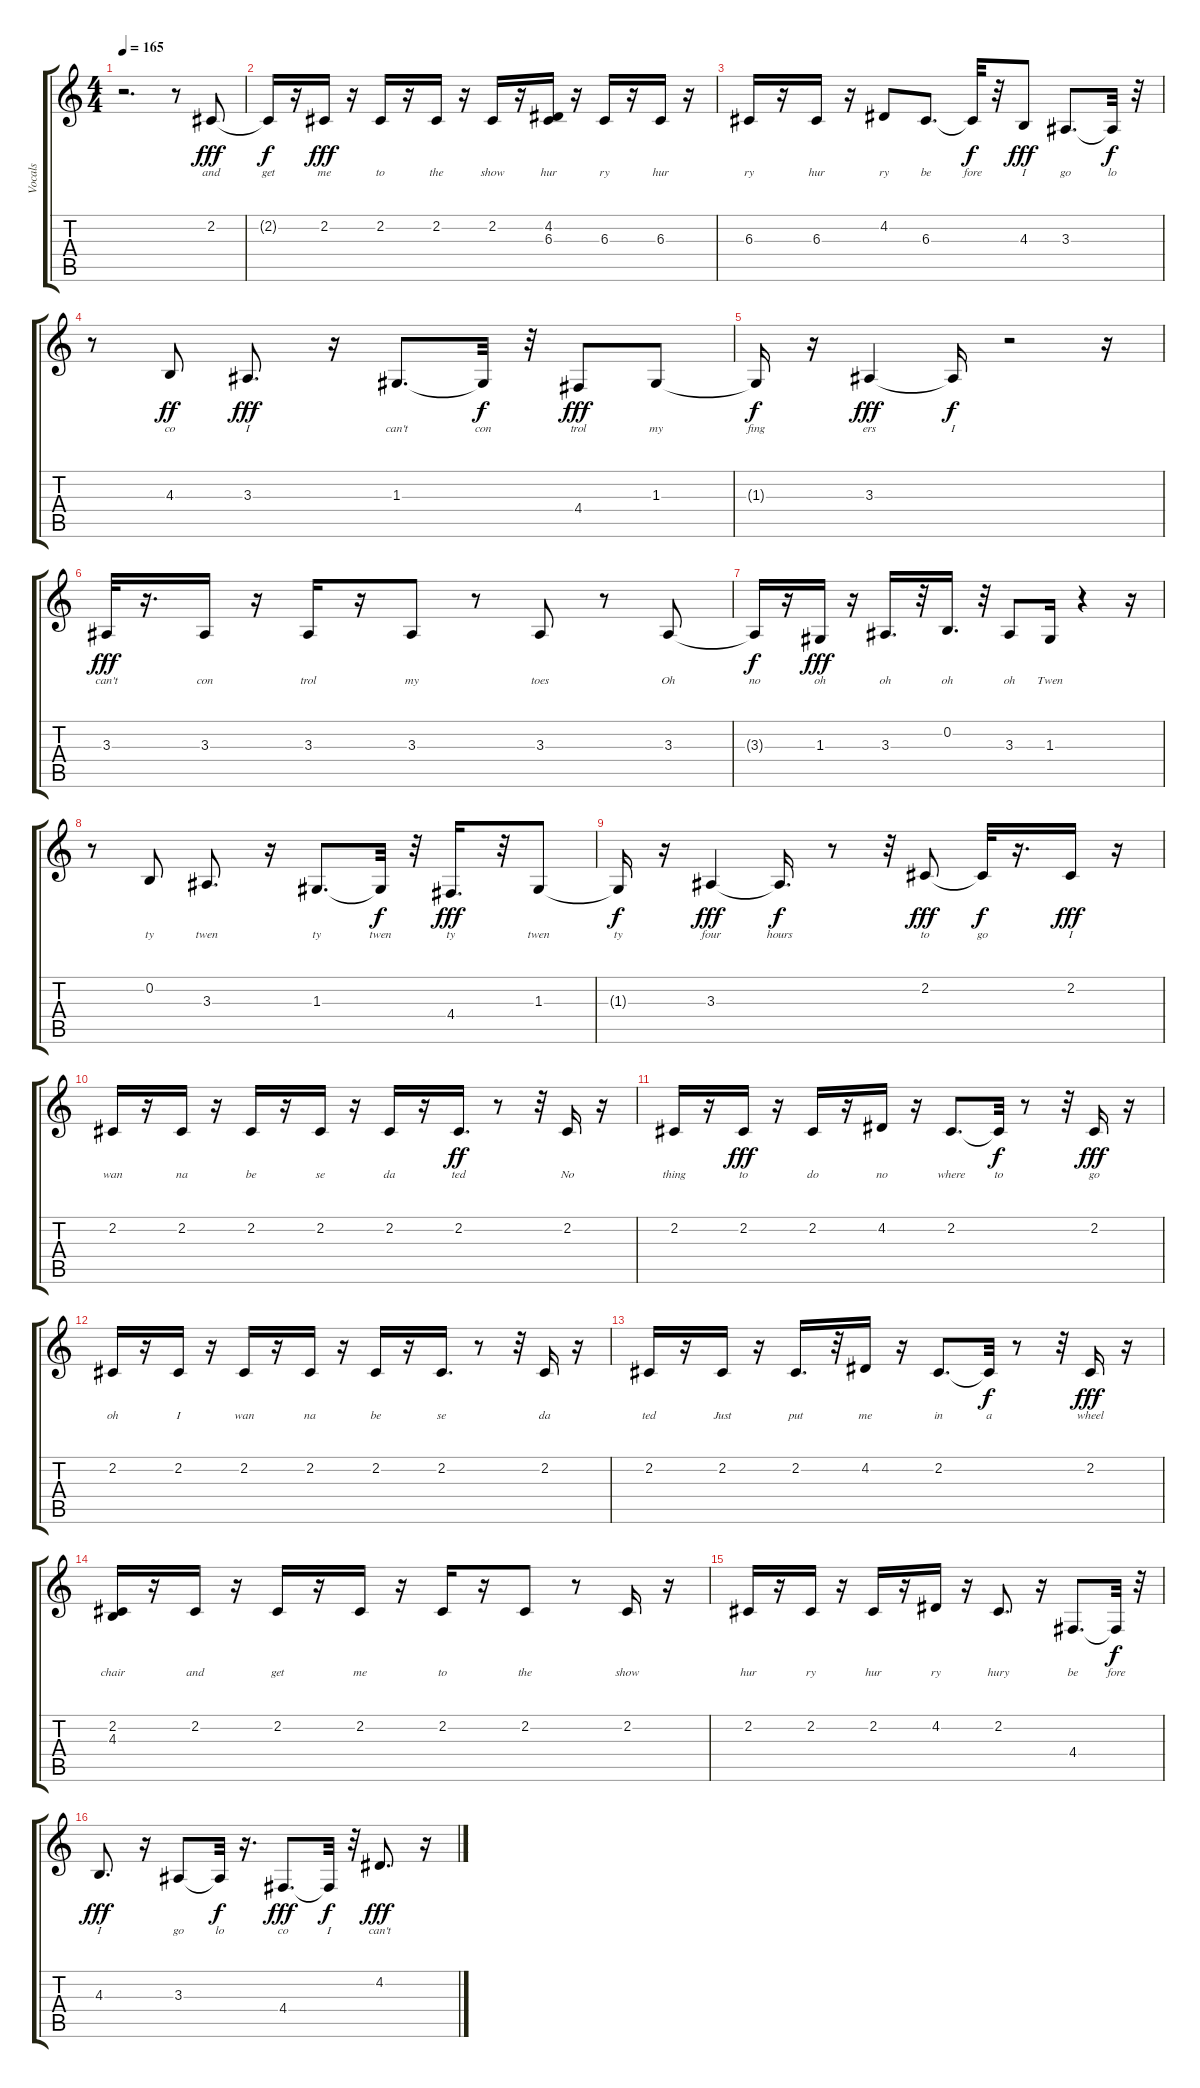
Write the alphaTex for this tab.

\track ("Vocals" "Vocals") {instrument brightacousticpiano}
\staff {score tabs}
\tuning (E4 B3 G3 D3 A2 E2) {hide}
\ts (4 4)
\tempo 165
\clef g2
\ks c
r.2{d dy f} r.8 2.2.8{lyrics (0 "and") lyrics (1 "") lyrics (2 "") lyrics (3 "") lyrics (4 "") dy fff} |
2.2{t}.16{lyrics (0 "get") lyrics (1 "") lyrics (2 "") lyrics (3 "") lyrics (4 "") dy f} r.16 2.2.16{lyrics (0 "me") lyrics (1 "") lyrics (2 "") lyrics (3 "") lyrics (4 "") dy fff} r.16 2.2.16{lyrics (0 "to") lyrics (1 "") lyrics (2 "") lyrics (3 "") lyrics (4 "")} r.16 2.2.16{lyrics (0 "the") lyrics (1 "") lyrics (2 "") lyrics (3 "") lyrics (4 "")} r.16 2.2.16{lyrics (0 "show") lyrics (1 "") lyrics (2 "") lyrics (3 "") lyrics (4 "")} r.16 (4.2 6.3).16{lyrics (0 "hur") lyrics (1 "") lyrics (2 "") lyrics (3 "") lyrics (4 "")} r.16 6.3.16{lyrics (0 "ry") lyrics (1 "") lyrics (2 "") lyrics (3 "") lyrics (4 "")} r.16 6.3.16{lyrics (0 "hur") lyrics (1 "") lyrics (2 "") lyrics (3 "") lyrics (4 "")} r.16 |
6.3.16{lyrics (0 "ry") lyrics (1 "") lyrics (2 "") lyrics (3 "") lyrics (4 "")} r.16 6.3.16{lyrics (0 "hur") lyrics (1 "") lyrics (2 "") lyrics (3 "") lyrics (4 "")} r.16 4.2.8{lyrics (0 "ry") lyrics (1 "") lyrics (2 "") lyrics (3 "") lyrics (4 "")} 6.3.8{d lyrics (0 "be") lyrics (1 "") lyrics (2 "") lyrics (3 "") lyrics (4 "")} 6.3{t}.32{lyrics (0 "fore") lyrics (1 "") lyrics (2 "") lyrics (3 "") lyrics (4 "") dy f} r.32 4.3.8{lyrics (0 "I") lyrics (1 "") lyrics (2 "") lyrics (3 "") lyrics (4 "") dy fff} 3.3.8{d lyrics (0 "go") lyrics (1 "") lyrics (2 "") lyrics (3 "") lyrics (4 "")} 3.3{t}.32{lyrics (0 "lo") lyrics (1 "") lyrics (2 "") lyrics (3 "") lyrics (4 "") dy f} r.32 |
r.8 4.3.8{lyrics (0 "co") lyrics (1 "") lyrics (2 "") lyrics (3 "") lyrics (4 "") dy ff} 3.3.8{d lyrics (0 "I") lyrics (1 "") lyrics (2 "") lyrics (3 "") lyrics (4 "") dy fff} r.16 1.3.8{d lyrics (0 "can't") lyrics (1 "") lyrics (2 "") lyrics (3 "") lyrics (4 "")} 1.3{t}.32{lyrics (0 "con") lyrics (1 "") lyrics (2 "") lyrics (3 "") lyrics (4 "") dy f} r.32 4.4.8{lyrics (0 "trol") lyrics (1 "") lyrics (2 "") lyrics (3 "") lyrics (4 "") dy fff} 1.3.8{lyrics (0 "my") lyrics (1 "") lyrics (2 "") lyrics (3 "") lyrics (4 "")} |
1.3{t}.16{lyrics (0 "fing") lyrics (1 "") lyrics (2 "") lyrics (3 "") lyrics (4 "") dy f} r.16 3.3.4{lyrics (0 "ers") lyrics (1 "") lyrics (2 "") lyrics (3 "") lyrics (4 "") dy fff} 3.3{t}.16{lyrics (0 "I") lyrics (1 "") lyrics (2 "") lyrics (3 "") lyrics (4 "") dy f} r.2 r.16 |
3.3.32{lyrics (0 "can't") lyrics (1 "") lyrics (2 "") lyrics (3 "") lyrics (4 "") dy fff} r.16{d} 3.3.16{lyrics (0 "con") lyrics (1 "") lyrics (2 "") lyrics (3 "") lyrics (4 "")} r.16 3.3.16{lyrics (0 "trol") lyrics (1 "") lyrics (2 "") lyrics (3 "") lyrics (4 "")} r.16 3.3.8{lyrics (0 "my") lyrics (1 "") lyrics (2 "") lyrics (3 "") lyrics (4 "")} r.8 3.3.8{lyrics (0 "toes") lyrics (1 "") lyrics (2 "") lyrics (3 "") lyrics (4 "")} r.8 3.3.8{lyrics (0 "Oh") lyrics (1 "") lyrics (2 "") lyrics (3 "") lyrics (4 "")} |
3.3{t}.16{lyrics (0 "no") lyrics (1 "") lyrics (2 "") lyrics (3 "") lyrics (4 "") dy f} r.16 1.3.16{lyrics (0 "oh") lyrics (1 "") lyrics (2 "") lyrics (3 "") lyrics (4 "") dy fff} r.16 3.3.16{d lyrics (0 "oh") lyrics (1 "") lyrics (2 "") lyrics (3 "") lyrics (4 "")} r.32 0.2.16{d lyrics (0 "oh") lyrics (1 "") lyrics (2 "") lyrics (3 "") lyrics (4 "")} r.32 3.3.8{lyrics (0 "oh") lyrics (1 "") lyrics (2 "") lyrics (3 "") lyrics (4 "")} 1.3.16{lyrics (0 "Twen") lyrics (1 "") lyrics (2 "") lyrics (3 "") lyrics (4 "")} r.4 r.16 |
r.8 0.2.8{lyrics (0 "ty") lyrics (1 "") lyrics (2 "") lyrics (3 "") lyrics (4 "")} 3.3.8{d lyrics (0 "twen") lyrics (1 "") lyrics (2 "") lyrics (3 "") lyrics (4 "")} r.16 1.3.8{d lyrics (0 "ty") lyrics (1 "") lyrics (2 "") lyrics (3 "") lyrics (4 "")} 1.3{t}.32{lyrics (0 "twen") lyrics (1 "") lyrics (2 "") lyrics (3 "") lyrics (4 "") dy f} r.32 4.4.16{d lyrics (0 "ty") lyrics (1 "") lyrics (2 "") lyrics (3 "") lyrics (4 "") dy fff} r.32 1.3.8{lyrics (0 "twen") lyrics (1 "") lyrics (2 "") lyrics (3 "") lyrics (4 "")} |
1.3{t}.16{lyrics (0 "ty") lyrics (1 "") lyrics (2 "") lyrics (3 "") lyrics (4 "") dy f} r.16 3.3.4{lyrics (0 "four") lyrics (1 "") lyrics (2 "") lyrics (3 "") lyrics (4 "") dy fff} 3.3{t}.16{d lyrics (0 "hours") lyrics (1 "") lyrics (2 "") lyrics (3 "") lyrics (4 "") dy f} r.8 r.32 2.2.8{lyrics (0 "to") lyrics (1 "") lyrics (2 "") lyrics (3 "") lyrics (4 "") dy fff} 2.2{t}.32{lyrics (0 "go") lyrics (1 "") lyrics (2 "") lyrics (3 "") lyrics (4 "") dy f} r.16{d} 2.2.16{lyrics (0 "I") lyrics (1 "") lyrics (2 "") lyrics (3 "") lyrics (4 "") dy fff} r.16 |
2.2.16{lyrics (0 "wan") lyrics (1 "") lyrics (2 "") lyrics (3 "") lyrics (4 "")} r.16 2.2.16{lyrics (0 "na") lyrics (1 "") lyrics (2 "") lyrics (3 "") lyrics (4 "")} r.16 2.2.16{lyrics (0 "be") lyrics (1 "") lyrics (2 "") lyrics (3 "") lyrics (4 "")} r.16 2.2.16{lyrics (0 "se") lyrics (1 "") lyrics (2 "") lyrics (3 "") lyrics (4 "")} r.16 2.2.16{lyrics (0 "da") lyrics (1 "") lyrics (2 "") lyrics (3 "") lyrics (4 "")} r.16 2.2.16{d lyrics (0 "ted") lyrics (1 "") lyrics (2 "") lyrics (3 "") lyrics (4 "") dy ff} r.8 r.32 2.2.16{lyrics (0 "No") lyrics (1 "") lyrics (2 "") lyrics (3 "") lyrics (4 "")} r.16 |
2.2.16{lyrics (0 "thing") lyrics (1 "") lyrics (2 "") lyrics (3 "") lyrics (4 "")} r.16 2.2.16{lyrics (0 "to") lyrics (1 "") lyrics (2 "") lyrics (3 "") lyrics (4 "") dy fff} r.16 2.2.16{lyrics (0 "do") lyrics (1 "") lyrics (2 "") lyrics (3 "") lyrics (4 "")} r.16 4.2.16{lyrics (0 "no") lyrics (1 "") lyrics (2 "") lyrics (3 "") lyrics (4 "")} r.16 2.2.8{d lyrics (0 "where") lyrics (1 "") lyrics (2 "") lyrics (3 "") lyrics (4 "")} 2.2{t}.32{lyrics (0 "to") lyrics (1 "") lyrics (2 "") lyrics (3 "") lyrics (4 "") dy f} r.8 r.32 2.2.16{lyrics (0 "go") lyrics (1 "") lyrics (2 "") lyrics (3 "") lyrics (4 "") dy fff} r.16 |
2.2.16{lyrics (0 "oh") lyrics (1 "") lyrics (2 "") lyrics (3 "") lyrics (4 "")} r.16 2.2.16{lyrics (0 "I") lyrics (1 "") lyrics (2 "") lyrics (3 "") lyrics (4 "")} r.16 2.2.16{lyrics (0 "wan") lyrics (1 "") lyrics (2 "") lyrics (3 "") lyrics (4 "")} r.16 2.2.16{lyrics (0 "na") lyrics (1 "") lyrics (2 "") lyrics (3 "") lyrics (4 "")} r.16 2.2.16{lyrics (0 "be") lyrics (1 "") lyrics (2 "") lyrics (3 "") lyrics (4 "")} r.16 2.2.16{d lyrics (0 "se") lyrics (1 "") lyrics (2 "") lyrics (3 "") lyrics (4 "")} r.8 r.32 2.2.16{lyrics (0 "da") lyrics (1 "") lyrics (2 "") lyrics (3 "") lyrics (4 "")} r.16 |
2.2.16{lyrics (0 "ted") lyrics (1 "") lyrics (2 "") lyrics (3 "") lyrics (4 "")} r.16 2.2.16{lyrics (0 "Just") lyrics (1 "") lyrics (2 "") lyrics (3 "") lyrics (4 "")} r.16 2.2.16{d lyrics (0 "put") lyrics (1 "") lyrics (2 "") lyrics (3 "") lyrics (4 "")} r.32 4.2.16{lyrics (0 "me") lyrics (1 "") lyrics (2 "") lyrics (3 "") lyrics (4 "")} r.16 2.2.8{d lyrics (0 "in") lyrics (1 "") lyrics (2 "") lyrics (3 "") lyrics (4 "")} 2.2{t}.32{lyrics (0 "a") lyrics (1 "") lyrics (2 "") lyrics (3 "") lyrics (4 "") dy f} r.8 r.32 2.2.16{lyrics (0 "wheel") lyrics (1 "") lyrics (2 "") lyrics (3 "") lyrics (4 "") dy fff} r.16 |
(2.2 4.3).16{lyrics (0 "chair") lyrics (1 "") lyrics (2 "") lyrics (3 "") lyrics (4 "")} r.16 2.2.16{lyrics (0 "and") lyrics (1 "") lyrics (2 "") lyrics (3 "") lyrics (4 "")} r.16 2.2.16{lyrics (0 "get") lyrics (1 "") lyrics (2 "") lyrics (3 "") lyrics (4 "")} r.16 2.2.16{lyrics (0 "me") lyrics (1 "") lyrics (2 "") lyrics (3 "") lyrics (4 "")} r.16 2.2.16{lyrics (0 "to") lyrics (1 "") lyrics (2 "") lyrics (3 "") lyrics (4 "")} r.16 2.2.8{lyrics (0 "the") lyrics (1 "") lyrics (2 "") lyrics (3 "") lyrics (4 "")} r.8 2.2.16{lyrics (0 "show") lyrics (1 "") lyrics (2 "") lyrics (3 "") lyrics (4 "")} r.16 |
2.2.16{lyrics (0 "hur") lyrics (1 "") lyrics (2 "") lyrics (3 "") lyrics (4 "")} r.16 2.2.16{lyrics (0 "ry") lyrics (1 "") lyrics (2 "") lyrics (3 "") lyrics (4 "")} r.16 2.2.16{lyrics (0 "hur") lyrics (1 "") lyrics (2 "") lyrics (3 "") lyrics (4 "")} r.16 4.2.16{lyrics (0 "ry") lyrics (1 "") lyrics (2 "") lyrics (3 "") lyrics (4 "")} r.16 2.2.8{d lyrics (0 "hury") lyrics (1 "") lyrics (2 "") lyrics (3 "") lyrics (4 "")} r.16 4.4.8{d lyrics (0 "be") lyrics (1 "") lyrics (2 "") lyrics (3 "") lyrics (4 "")} 4.4{t}.32{lyrics (0 "fore") lyrics (1 "") lyrics (2 "") lyrics (3 "") lyrics (4 "") dy f} r.32 |
4.3.8{d lyrics (0 "I") lyrics (1 "") lyrics (2 "") lyrics (3 "") lyrics (4 "") dy fff} r.16 3.3.8{lyrics (0 "go") lyrics (1 "") lyrics (2 "") lyrics (3 "") lyrics (4 "")} 3.3{t}.32{lyrics (0 "lo") lyrics (1 "") lyrics (2 "") lyrics (3 "") lyrics (4 "") dy f} r.16{d} 4.4.8{d lyrics (0 "co") lyrics (1 "") lyrics (2 "") lyrics (3 "") lyrics (4 "") dy fff} 4.4{t}.32{lyrics (0 "I") lyrics (1 "") lyrics (2 "") lyrics (3 "") lyrics (4 "") dy f} r.32 4.2.8{d lyrics (0 "can't") lyrics (1 "") lyrics (2 "") lyrics (3 "") lyrics (4 "") dy fff} r.16
